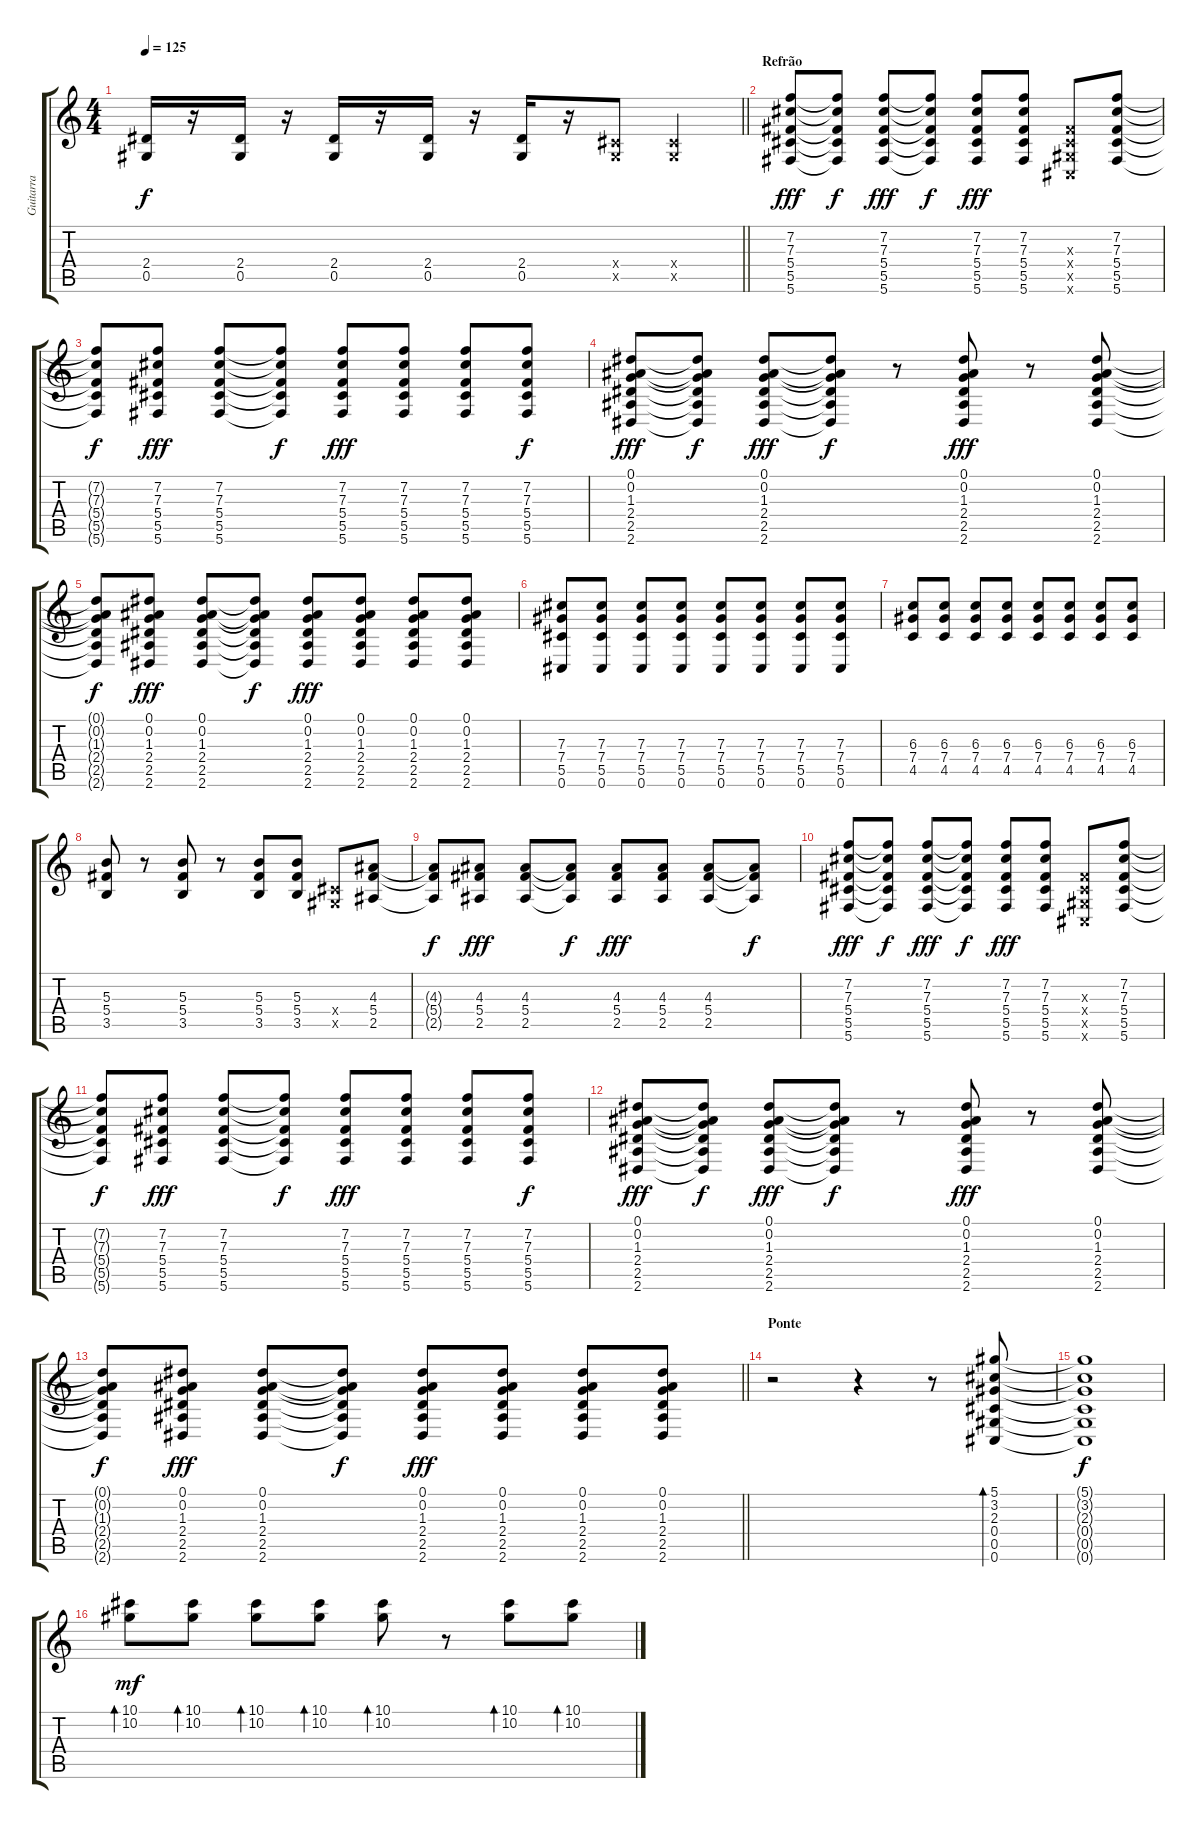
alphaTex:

\track ("Guitarra" "Guitarra") {instrument distortionguitar}
\staff {score tabs}
\tuning (Eb4 Bb3 Gb3 Db3 Ab2 Db2) {hide}
\ts (4 4)
\tempo 125
\clef g2
\barLineRight lightlight
\ks c
(2.4 0.5).16{dy f} r.16 (2.4 0.5).16 r.16 (2.4 0.5).16 r.16 (2.4 0.5).16 r.16 (2.4 0.5).16 r.16 (0.4{x} 0.5{x}).8 (0.4{x} 0.5{x}).4 |
\section ("" "Refrão")
(7.2 7.3 5.4 5.5 5.6).8{dy fff} (7.2{t} 7.3{t} 5.4{t} 5.5{t} 5.6{t}).8{dy f} (7.2 7.3 5.4 5.5 5.6).8{dy fff} (7.2{t} 7.3{t} 5.4{t} 5.5{t} 5.6{t}).8{dy f} (7.2 7.3 5.4 5.5 5.6).8{dy fff} (7.2 7.3 5.4 5.5 5.6).8 (0.3{x} 0.4{x} 0.5{x} 0.6{x}).8 (7.2 7.3 5.4 5.5 5.6).8 |
(7.2{t} 7.3{t} 5.4{t} 5.5{t} 5.6{t}).8{dy f} (7.2 7.3 5.4 5.5 5.6).8{dy fff} (7.2 7.3 5.4 5.5 5.6).8 (7.2{t} 7.3{t} 5.4{t} 5.5{t} 5.6{t}).8{dy f} (7.2 7.3 5.4 5.5 5.6).8{dy fff} (7.2 7.3 5.4 5.5 5.6).8 (7.2 7.3 5.4 5.5 5.6).8 (7.2 7.3 5.4 5.5 5.6).8{dy f} |
(0.1 0.2 1.3 2.4 2.5 2.6).8{dy fff} (0.1{t} 0.2{t} 1.3{t} 2.4{t} 2.5{t} 2.6{t}).8{dy f} (0.1 0.2 1.3 2.4 2.5 2.6).8{dy fff} (0.1{t} 0.2{t} 1.3{t} 2.4{t} 2.5{t} 2.6{t}).8{dy f} r.8 (0.1 0.2 1.3 2.4 2.5 2.6).8{dy fff} r.8 (0.1 0.2 1.3 2.4 2.5 2.6).8 |
(0.1{t} 0.2{t} 1.3{t} 2.4{t} 2.5{t} 2.6{t}).8{dy f} (0.1 0.2 1.3 2.4 2.5 2.6).8{dy fff} (0.1 0.2 1.3 2.4 2.5 2.6).8 (0.1{t} 0.2{t} 1.3{t} 2.4{t} 2.5{t} 2.6{t}).8{dy f} (0.1 0.2 1.3 2.4 2.5 2.6).8{dy fff} (0.1 0.2 1.3 2.4 2.5 2.6).8 (0.1 0.2 1.3 2.4 2.5 2.6).8 (0.1 0.2 1.3 2.4 2.5 2.6).8 |
(7.3 7.4 5.5 0.6).8 (7.3 7.4 5.5 0.6).8 (7.3 7.4 5.5 0.6).8 (7.3 7.4 5.5 0.6).8 (7.3 7.4 5.5 0.6).8 (7.3 7.4 5.5 0.6).8 (7.3 7.4 5.5 0.6).8 (7.3 7.4 5.5 0.6).8 |
(6.3 7.4 4.5).8 (6.3 7.4 4.5).8 (6.3 7.4 4.5).8 (6.3 7.4 4.5).8 (6.3 7.4 4.5).8 (6.3 7.4 4.5).8 (6.3 7.4 4.5).8 (6.3 7.4 4.5).8 |
(5.3 5.4 3.5).8 r.8 (5.3 5.4 3.5).8 r.8 (5.3 5.4 3.5).8 (5.3 5.4 3.5).8 (0.4{x} 0.5{x}).8 (4.3 5.4 2.5).8 |
(4.3{t} 5.4{t} 2.5{t}).8{dy f} (4.3 5.4 2.5).8{dy fff} (4.3 5.4 2.5).8 (4.3{t} 5.4{t} 2.5{t}).8{dy f} (4.3 5.4 2.5).8{dy fff} (4.3 5.4 2.5).8 (4.3 5.4 2.5).8 (4.3{t} 5.4{t} 2.5{t}).8{dy f} |
(7.2 7.3 5.4 5.5 5.6).8{dy fff} (7.2{t} 7.3{t} 5.4{t} 5.5{t} 5.6{t}).8{dy f} (7.2 7.3 5.4 5.5 5.6).8{dy fff} (7.2{t} 7.3{t} 5.4{t} 5.5{t} 5.6{t}).8{dy f} (7.2 7.3 5.4 5.5 5.6).8{dy fff} (7.2 7.3 5.4 5.5 5.6).8 (0.3{x} 0.4{x} 0.5{x} 0.6{x}).8 (7.2 7.3 5.4 5.5 5.6).8 |
(7.2{t} 7.3{t} 5.4{t} 5.5{t} 5.6{t}).8{dy f} (7.2 7.3 5.4 5.5 5.6).8{dy fff} (7.2 7.3 5.4 5.5 5.6).8 (7.2{t} 7.3{t} 5.4{t} 5.5{t} 5.6{t}).8{dy f} (7.2 7.3 5.4 5.5 5.6).8{dy fff} (7.2 7.3 5.4 5.5 5.6).8 (7.2 7.3 5.4 5.5 5.6).8 (7.2 7.3 5.4 5.5 5.6).8{dy f} |
(0.1 0.2 1.3 2.4 2.5 2.6).8{dy fff} (0.1{t} 0.2{t} 1.3{t} 2.4{t} 2.5{t} 2.6{t}).8{dy f} (0.1 0.2 1.3 2.4 2.5 2.6).8{dy fff} (0.1{t} 0.2{t} 1.3{t} 2.4{t} 2.5{t} 2.6{t}).8{dy f} r.8 (0.1 0.2 1.3 2.4 2.5 2.6).8{dy fff} r.8 (0.1 0.2 1.3 2.4 2.5 2.6).8 |
\barLineRight lightlight
(0.1{t} 0.2{t} 1.3{t} 2.4{t} 2.5{t} 2.6{t}).8{dy f} (0.1 0.2 1.3 2.4 2.5 2.6).8{dy fff} (0.1 0.2 1.3 2.4 2.5 2.6).8 (0.1{t} 0.2{t} 1.3{t} 2.4{t} 2.5{t} 2.6{t}).8{dy f} (0.1 0.2 1.3 2.4 2.5 2.6).8{dy fff} (0.1 0.2 1.3 2.4 2.5 2.6).8 (0.1 0.2 1.3 2.4 2.5 2.6).8 (0.1 0.2 1.3 2.4 2.5 2.6).8 |
\section ("" "Ponte")
r.2 r.4 r.8 (5.1 3.2 2.3 0.4 0.5 0.6).8{bd 60 volume 16 instrument acousticguitarsteel} |
(5.1{t} 3.2{t} 2.3{t} 0.4{t} 0.5{t} 0.6{t}).1{dy f} |
(10.1 10.2).8{bd 120 dy mf volume 13} (10.1 10.2).8{bd 120} (10.1 10.2).8{bd 120} (10.1 10.2).8{bd 120} (10.1 10.2).8{bd 120} r.8 (10.1 10.2).8{bd 120} (10.1 10.2).8{bd 120}
